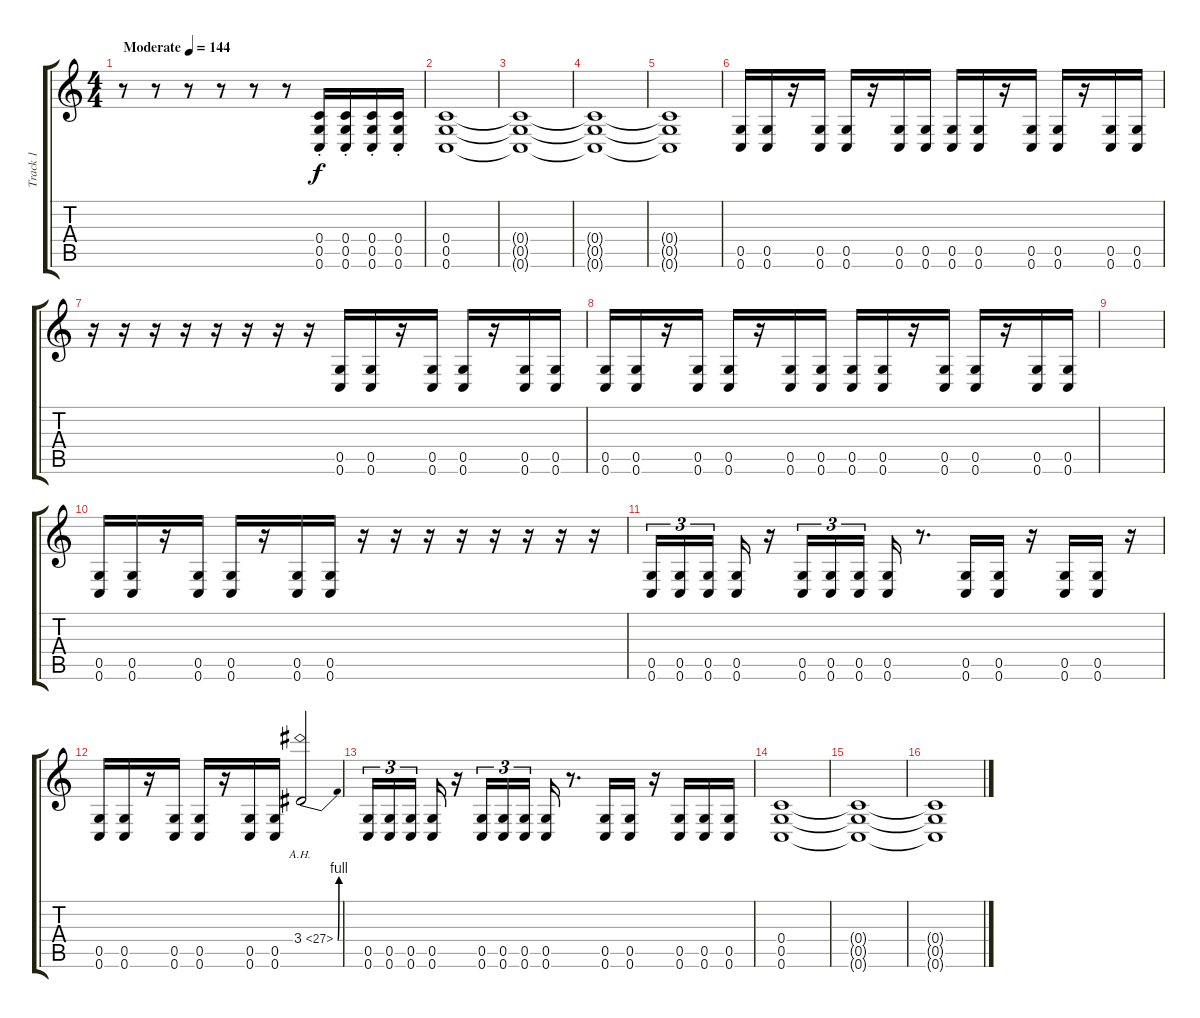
\track ("Track 1" "Track 1") {instrument distortionguitar}
\staff {score tabs}
\tuning (D4 A3 F3 C3 G2 C2) {hide}
\ts (4 4)
\tempo (144 "Moderate")
\clef g2
\ks c
r.8{dy f instrument distortionguitar} r.8 r.8 r.8 r.8 r.8 (0.4{st} 0.5{st} 0.6{st}).16 (0.4{st} 0.5{st} 0.6{st}).16 (0.4{st} 0.5{st} 0.6{st}).16 (0.4{st} 0.5{st} 0.6{st}).16 |
(0.4 0.5 0.6).1 |
(0.4{t} 0.5{t} 0.6{t}).1 |
(0.4{t} 0.5{t} 0.6{t}).1 |
(0.4{t} 0.5{t} 0.6{t}).1 |
(0.5 0.6).16 (0.5 0.6).16 r.16 (0.5 0.6).16 (0.5 0.6).16 r.16 (0.5 0.6).16 (0.5 0.6).16 (0.5 0.6).16 (0.5 0.6).16 r.16 (0.5 0.6).16 (0.5 0.6).16 r.16 (0.5 0.6).16 (0.5 0.6).16 |
r.16 r.16 r.16 r.16 r.16 r.16 r.16 r.16 (0.5 0.6).16 (0.5 0.6).16 r.16 (0.5 0.6).16 (0.5 0.6).16 r.16 (0.5 0.6).16 (0.5 0.6).16 |
(0.5 0.6).16 (0.5 0.6).16 r.16 (0.5 0.6).16 (0.5 0.6).16 r.16 (0.5 0.6).16 (0.5 0.6).16 (0.5 0.6).16 (0.5 0.6).16 r.16 (0.5 0.6).16 (0.5 0.6).16 r.16 (0.5 0.6).16 (0.5 0.6).16 |
|
(0.5 0.6).16 (0.5 0.6).16 r.16 (0.5 0.6).16 (0.5 0.6).16 r.16 (0.5 0.6).16 (0.5 0.6).16 r.16 r.16 r.16 r.16 r.16 r.16 r.16 r.16 |
(0.5 0.6).16{tu (3 2)} (0.5 0.6).16{tu (3 2)} (0.5 0.6).16{tu (3 2) beam splitsecondary} (0.5 0.6).16 r.16 (0.5 0.6).16{tu (3 2)} (0.5 0.6).16{tu (3 2)} (0.5 0.6).16{tu (3 2) beam splitsecondary} (0.5 0.6).16 r.8{d} (0.5 0.6).16 (0.5 0.6).16 r.16 (0.5 0.6).16 (0.5 0.6).16 r.16 |
(0.5 0.6).16 (0.5 0.6).16 r.16 (0.5 0.6).16 (0.5 0.6).16 r.16 (0.5 0.6).16 (0.5 0.6).16 3.4{be (bend 0 0 60 4) ah 24}.2 |
(0.5 0.6).16{tu (3 2)} (0.5 0.6).16{tu (3 2)} (0.5 0.6).16{tu (3 2) beam splitsecondary} (0.5 0.6).16 r.16 (0.5 0.6).16{tu (3 2)} (0.5 0.6).16{tu (3 2)} (0.5 0.6).16{tu (3 2) beam splitsecondary} (0.5 0.6).16 r.8{d} (0.5 0.6).16 (0.5 0.6).16 r.16 (0.5 0.6).16 (0.5 0.6).16 (0.5 0.6).16 |
(0.4 0.5 0.6).1{volume 6} |
(0.4{t} 0.5{t} 0.6{t}).1 |
(0.4{t} 0.5{t} 0.6{t}).1
